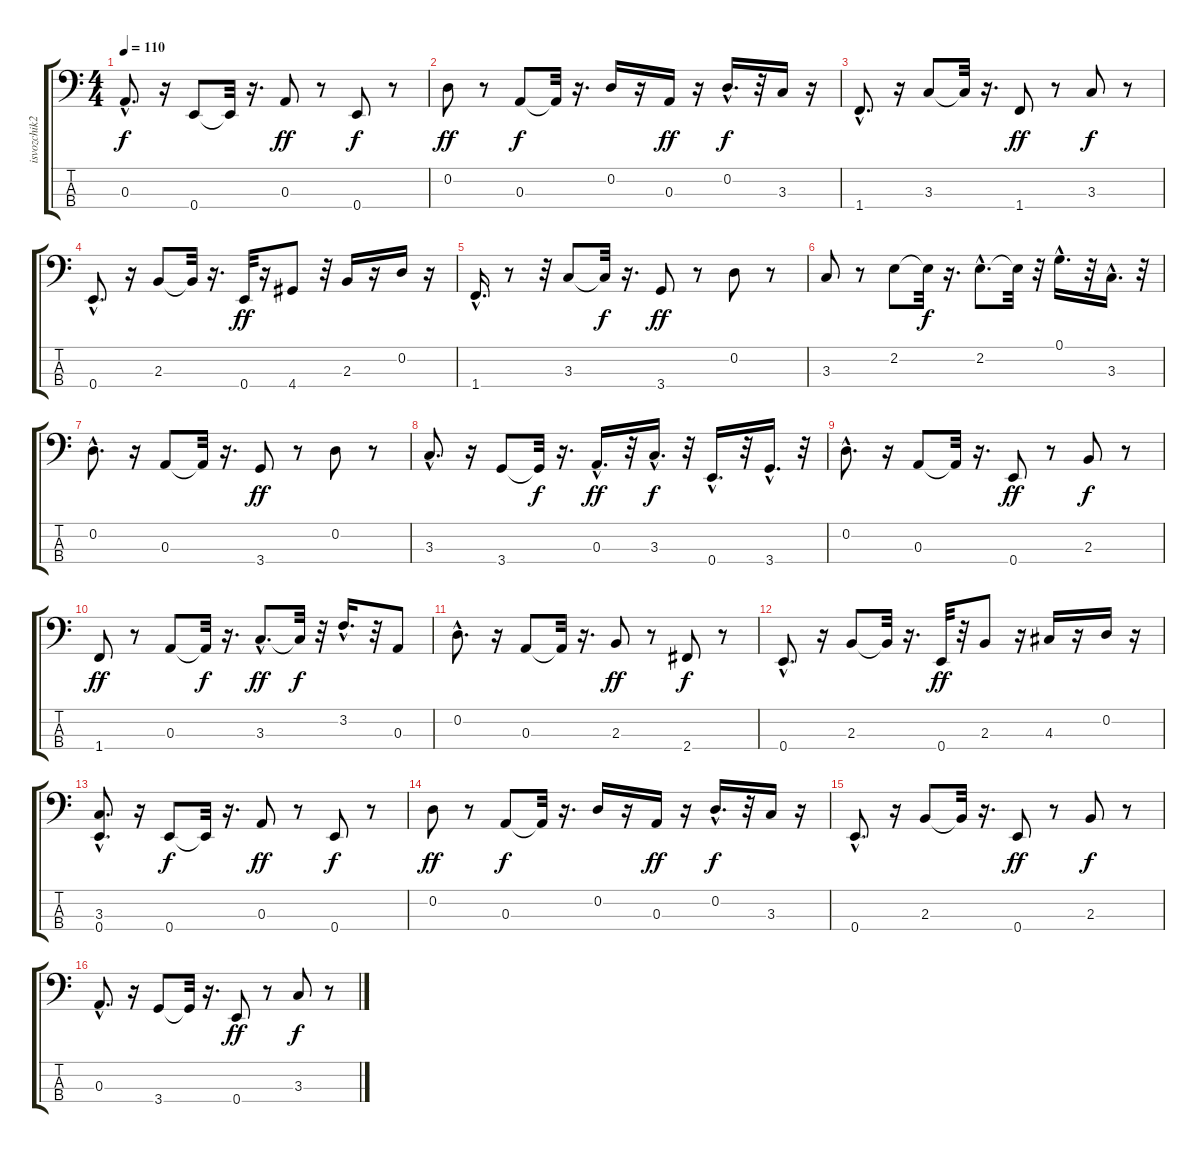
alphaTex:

\track ("isvozchik2" "isvozchik2") {instrument acousticbass}
\staff {score tabs}
\tuning (G2 D2 A1 E1) {hide}
\ts (4 4)
\tempo 110
\clef f4
\ks c
0.3{hac}.8{d dy f} r.16 0.4.8 0.4{t}.32 r.16{d} 0.3.8{dy ff} r.8 0.4.8{dy f} r.8 |
0.2.8{dy ff} r.8 0.3.8{dy f} 0.3{t}.32 r.16{d} 0.2.16 r.16 0.3.16{dy ff} r.16 0.2{hac}.16{d dy f} r.32 3.3.16 r.16 |
1.4{hac}.8{d} r.16 3.3.8 3.3{t}.32 r.16{d} 1.4.8{dy ff} r.8 3.3.8{dy f} r.8 |
0.4{hac}.8{d} r.16 2.3.8 2.3{t}.32 r.16{d} 0.4.32{dy ff} r.16 4.4.8 r.32 2.3.16 r.16 0.2.16 r.16 |
1.4{hac}.16{d} r.8 r.32 3.3.8 3.3{t}.32{dy f} r.16{d} 3.4.8{dy ff} r.8 0.2.8 r.8 |
3.3.8 r.8 2.2.8 2.2{t}.32{dy f} r.16{d} 2.2{hac}.8{d} 2.2{t}.32 r.32 0.1{hac}.16{d} r.32 3.3{hac}.16{d} r.32 |
0.2{hac}.8{d} r.16 0.3.8 0.3{t}.32 r.16{d} 3.4.8{dy ff} r.8 0.2.8 r.8 |
3.3{hac}.8{d} r.16 3.4.8 3.4{t}.32{dy f} r.16{d} 0.3{hac}.16{d dy ff} r.32 3.3{hac}.16{d dy f} r.32 0.4{hac}.16{d} r.32 3.4{hac}.16{d} r.32 |
0.2{hac}.8{d} r.16 0.3.8 0.3{t}.32 r.16{d} 0.4.8{dy ff} r.8 2.3.8{dy f} r.8 |
1.4.8{dy ff} r.8 0.3.8 0.3{t}.32{dy f} r.16{d} 3.3{hac}.8{d dy ff} 3.3{t}.32{dy f} r.32 3.2{hac}.16{d} r.32 0.3.8 |
0.2{hac}.8{d} r.16 0.3.8 0.3{t}.32 r.16{d} 2.3.8{dy ff} r.8 2.4.8{dy f} r.8 |
0.4{hac}.8{d} r.16 2.3.8 2.3{t}.32 r.16{d} 0.4.32{dy ff} r.32 2.3.8 r.16 4.3.16 r.16 0.2.16 r.16 |
(3.3 0.4{hac}).8{d} r.16 0.4.8{dy f} 0.4{t}.32 r.16{d} 0.3.8{dy ff} r.8 0.4.8{dy f} r.8 |
0.2.8{dy ff} r.8 0.3.8{dy f} 0.3{t}.32 r.16{d} 0.2.16 r.16 0.3.16{dy ff} r.16 0.2{hac}.16{d dy f} r.32 3.3.16 r.16 |
0.4{hac}.8{d} r.16 2.3.8 2.3{t}.32 r.16{d} 0.4.8{dy ff} r.8 2.3.8{dy f} r.8 |
0.3{hac}.8{d} r.16 3.4.8 3.4{t}.32 r.16{d} 0.4.8{dy ff} r.8 3.3.8{dy f} r.8
